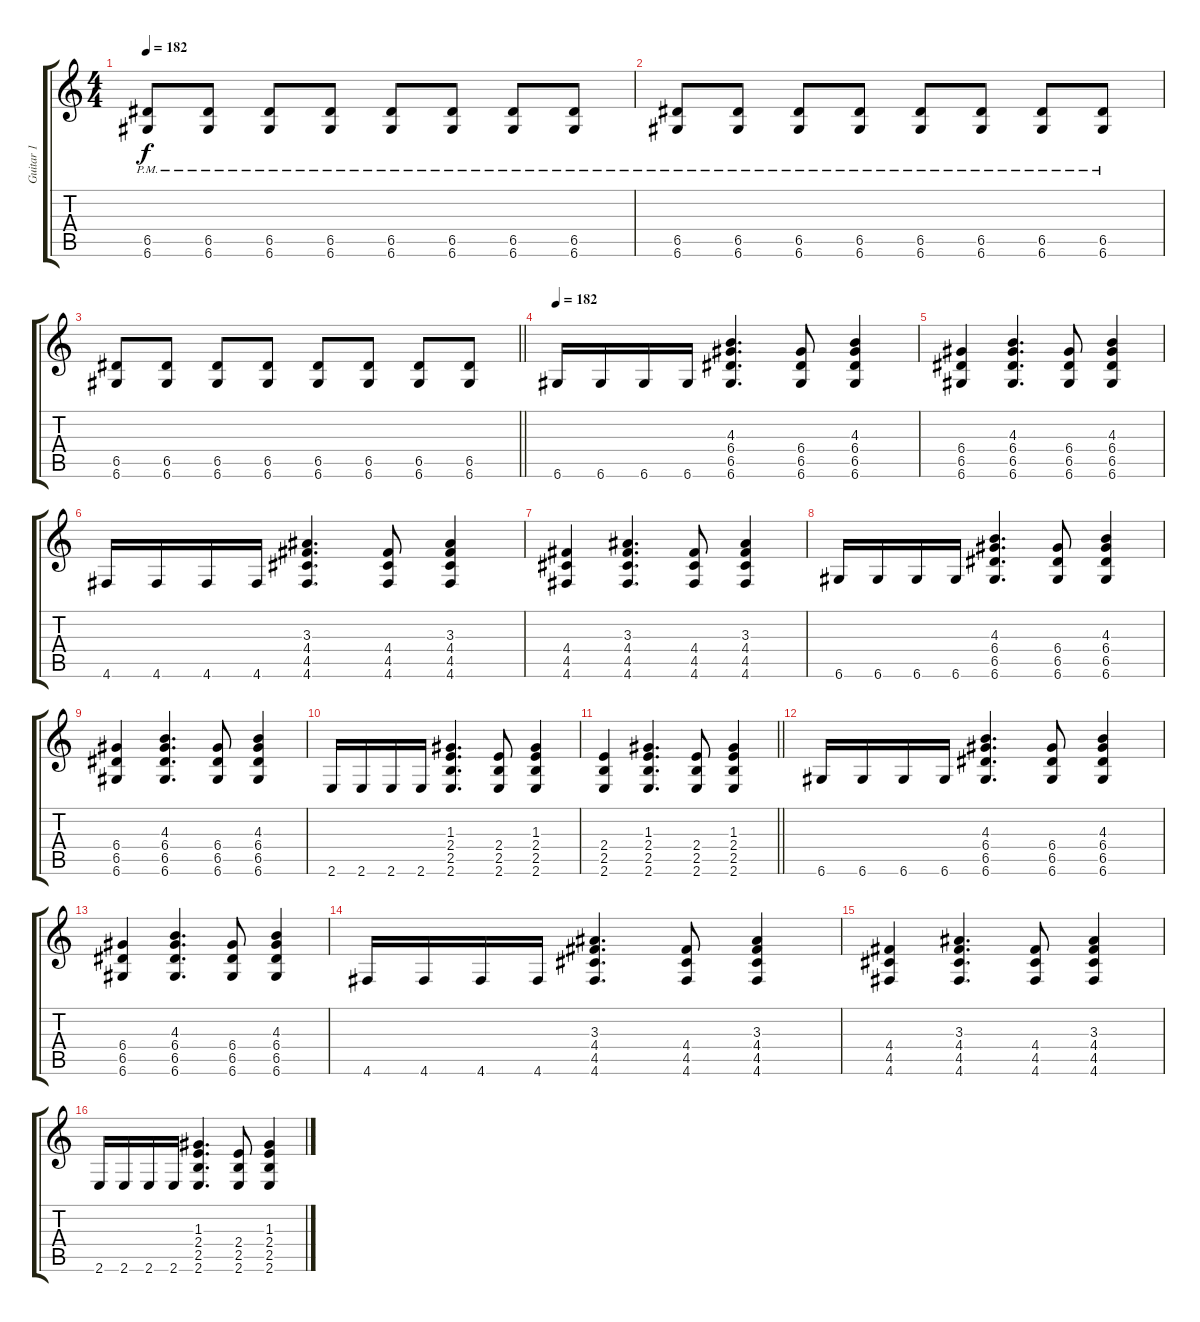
\track ("Guitar 1" "Guitar 1") {instrument distortionguitar}
\staff {score tabs}
\tuning (E4 B3 G3 D3 A2 D2) {hide}
\ts (4 4)
\tempo 182
\clef g2
\ks c
(6.5{pm} 6.6{pm}).8{dy f} (6.5{pm} 6.6{pm}).8 (6.5{pm} 6.6{pm}).8 (6.5{pm} 6.6{pm}).8 (6.5{pm} 6.6{pm}).8 (6.5{pm} 6.6{pm}).8 (6.5{pm} 6.6{pm}).8 (6.5{pm} 6.6{pm}).8 |
(6.5{pm} 6.6{pm}).8 (6.5{pm} 6.6{pm}).8 (6.5{pm} 6.6{pm}).8 (6.5{pm} 6.6{pm}).8 (6.5{pm} 6.6{pm}).8 (6.5{pm} 6.6{pm}).8 (6.5{pm} 6.6{pm}).8 (6.5{pm} 6.6{pm}).8 |
\barLineRight lightlight
(6.5 6.6).8 (6.5 6.6).8 (6.5 6.6).8 (6.5 6.6).8 (6.5 6.6).8 (6.5 6.6).8 (6.5 6.6).8 (6.5 6.6).8 |
\section ("" "")
\tempo 182
6.6.16{volume 16} 6.6.16 6.6.16 6.6.16 (4.3 6.4 6.5 6.6).4{d} (6.4 6.5 6.6).8 (4.3 6.4 6.5 6.6).4 |
(6.4 6.5 6.6).4 (4.3 6.4 6.5 6.6).4{d} (6.4 6.5 6.6).8 (4.3 6.4 6.5 6.6).4 |
4.6.16 4.6.16 4.6.16 4.6.16 (3.3 4.4 4.5 4.6).4{d} (4.4 4.5 4.6).8 (3.3 4.4 4.5 4.6).4 |
(4.4 4.5 4.6).4 (3.3 4.4 4.5 4.6).4{d} (4.4 4.5 4.6).8 (3.3 4.4 4.5 4.6).4 |
6.6.16 6.6.16 6.6.16 6.6.16 (4.3 6.4 6.5 6.6).4{d} (6.4 6.5 6.6).8 (4.3 6.4 6.5 6.6).4 |
(6.4 6.5 6.6).4 (4.3 6.4 6.5 6.6).4{d} (6.4 6.5 6.6).8 (4.3 6.4 6.5 6.6).4 |
2.6.16 2.6.16 2.6.16 2.6.16 (1.3 2.4 2.5 2.6).4{d} (2.4 2.5 2.6).8 (1.3 2.4 2.5 2.6).4 |
\barLineRight lightlight
(2.4 2.5 2.6).4 (1.3 2.4 2.5 2.6).4{d} (2.4 2.5 2.6).8 (1.3 2.4 2.5 2.6).4 |
6.6.16 6.6.16 6.6.16 6.6.16 (4.3 6.4 6.5 6.6).4{d} (6.4 6.5 6.6).8 (4.3 6.4 6.5 6.6).4 |
(6.4 6.5 6.6).4 (4.3 6.4 6.5 6.6).4{d} (6.4 6.5 6.6).8 (4.3 6.4 6.5 6.6).4 |
4.6.16 4.6.16 4.6.16 4.6.16 (3.3 4.4 4.5 4.6).4{d} (4.4 4.5 4.6).8 (3.3 4.4 4.5 4.6).4 |
(4.4 4.5 4.6).4 (3.3 4.4 4.5 4.6).4{d} (4.4 4.5 4.6).8 (3.3 4.4 4.5 4.6).4 |
2.6.16 2.6.16 2.6.16 2.6.16 (1.3 2.4 2.5 2.6).4{d} (2.4 2.5 2.6).8 (1.3 2.4 2.5 2.6).4
